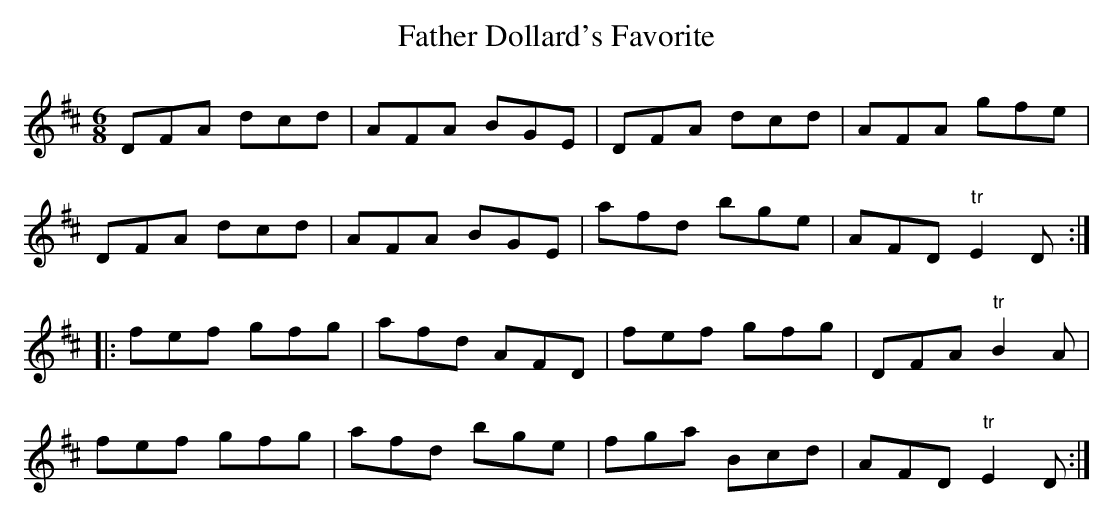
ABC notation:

X:1
T:Father Dollard's Favorite
M:6/8
L:1/8
K:D
DFA dcd | AFA BGE | DFA dcd | AFA gfe |
DFA dcd | AFA BGE | afd bge | AFD "tr"E2D :|
|: fef gfg | afd AFD | fef gfg | DFA "tr"B2A |
fef gfg | afd bge | fga Bcd | AFD "tr"E2D :|
